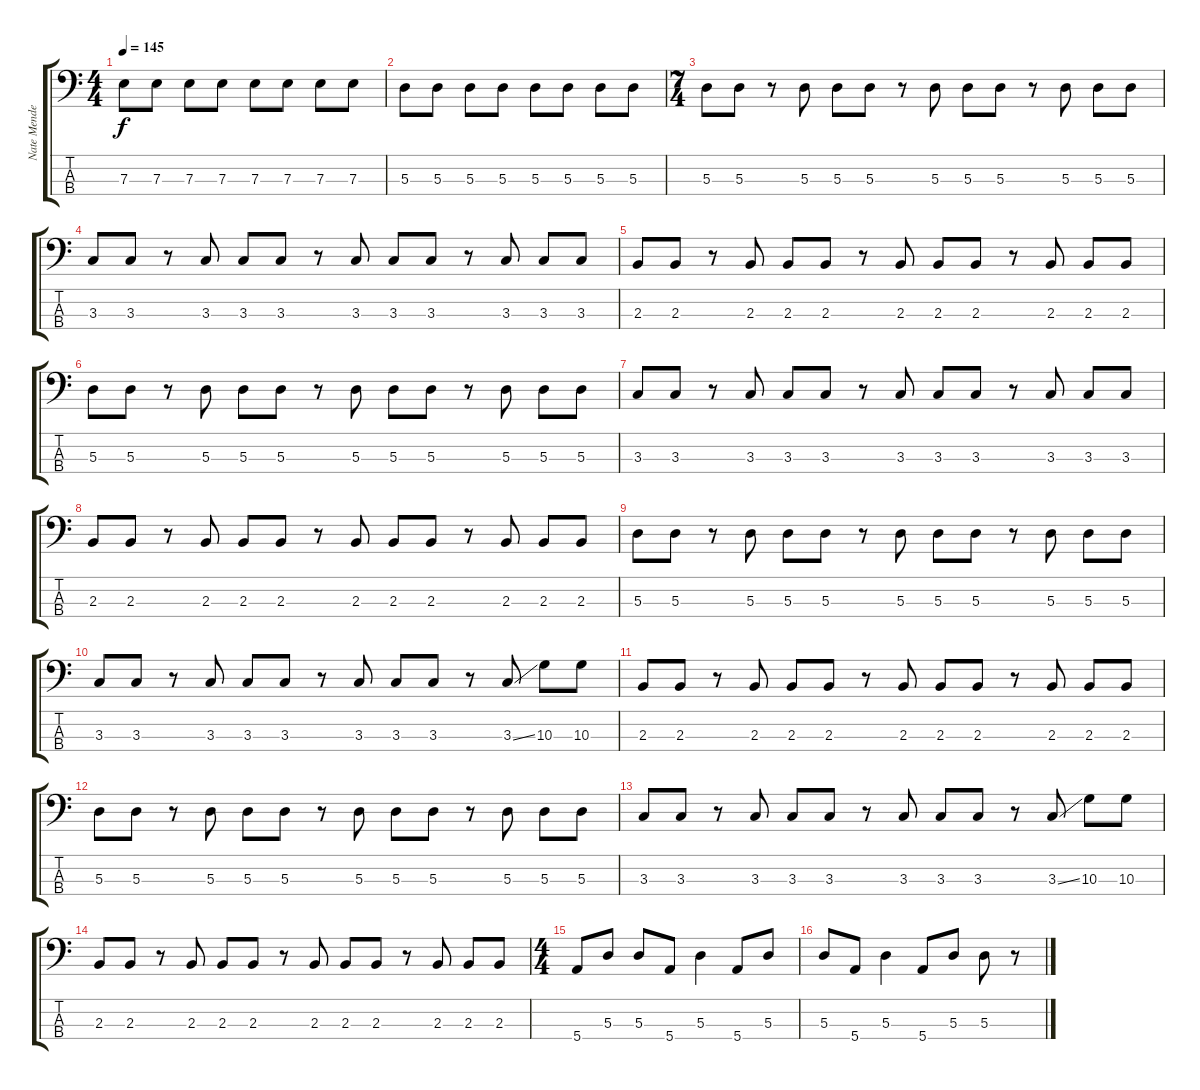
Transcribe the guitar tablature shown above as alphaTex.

\track ("Nate Mendel" "Nate Mende") {instrument electricbassfinger}
\staff {score tabs}
\tuning (G2 D2 A1 E1) {hide}
\ts (4 4)
\tempo 145
\clef f4
\ks c
7.3.8{dy f} 7.3.8 7.3.8 7.3.8 7.3.8 7.3.8 7.3.8 7.3.8 |
5.3.8 5.3.8 5.3.8 5.3.8 5.3.8 5.3.8 5.3.8 5.3.8 |
\ts (7 4)
5.3.8 5.3.8 r.8 5.3.8 5.3.8 5.3.8 r.8 5.3.8 5.3.8 5.3.8 r.8 5.3.8 5.3.8 5.3.8 |
3.3.8 3.3.8 r.8 3.3.8 3.3.8 3.3.8 r.8 3.3.8 3.3.8 3.3.8 r.8 3.3.8 3.3.8 3.3.8 |
2.3.8 2.3.8 r.8 2.3.8 2.3.8 2.3.8 r.8 2.3.8 2.3.8 2.3.8 r.8 2.3.8 2.3.8 2.3.8 |
5.3.8 5.3.8 r.8 5.3.8 5.3.8 5.3.8 r.8 5.3.8 5.3.8 5.3.8 r.8 5.3.8 5.3.8 5.3.8 |
3.3.8 3.3.8 r.8 3.3.8 3.3.8 3.3.8 r.8 3.3.8 3.3.8 3.3.8 r.8 3.3.8 3.3.8 3.3.8 |
2.3.8 2.3.8 r.8 2.3.8 2.3.8 2.3.8 r.8 2.3.8 2.3.8 2.3.8 r.8 2.3.8 2.3.8 2.3.8 |
5.3.8 5.3.8 r.8 5.3.8 5.3.8 5.3.8 r.8 5.3.8 5.3.8 5.3.8 r.8 5.3.8 5.3.8 5.3.8 |
3.3.8 3.3.8 r.8 3.3.8 3.3.8 3.3.8 r.8 3.3.8 3.3.8 3.3.8 r.8 3.3{ss}.8 10.3.8 10.3.8 |
2.3.8 2.3.8 r.8 2.3.8 2.3.8 2.3.8 r.8 2.3.8 2.3.8 2.3.8 r.8 2.3.8 2.3.8 2.3.8 |
5.3.8 5.3.8 r.8 5.3.8 5.3.8 5.3.8 r.8 5.3.8 5.3.8 5.3.8 r.8 5.3.8 5.3.8 5.3.8 |
3.3.8 3.3.8 r.8 3.3.8 3.3.8 3.3.8 r.8 3.3.8 3.3.8 3.3.8 r.8 3.3{ss}.8 10.3.8 10.3.8 |
2.3.8 2.3.8 r.8 2.3.8 2.3.8 2.3.8 r.8 2.3.8 2.3.8 2.3.8 r.8 2.3.8 2.3.8 2.3.8 |
\ts (4 4)
5.4.8 5.3.8 5.3.8 5.4.8 5.3.4 5.4.8 5.3.8 |
5.3.8 5.4.8 5.3.4 5.4.8 5.3.8 5.3.8 r.8
